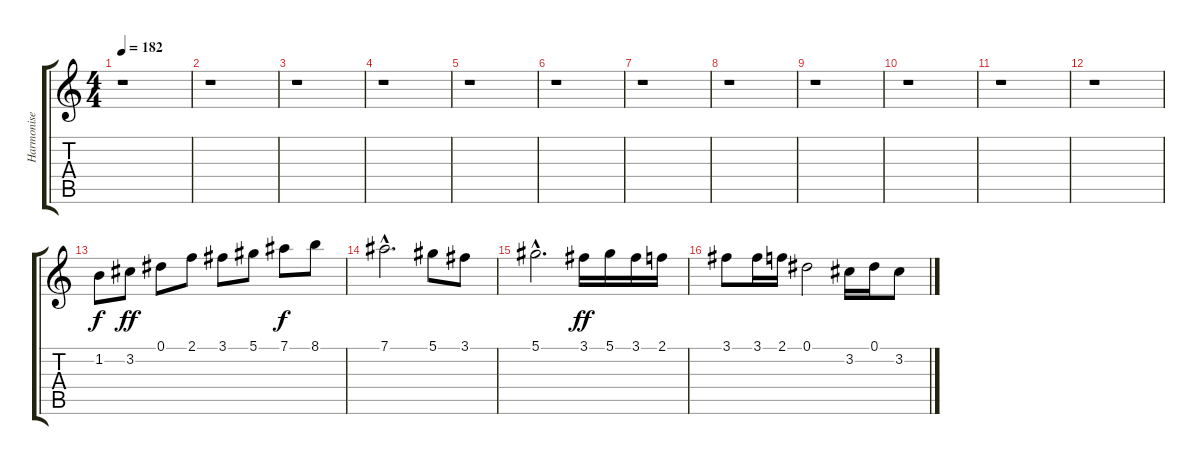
\track ("Harmonise" "Harmonise") {instrument distortionguitar}
\staff {score tabs}
\tuning (Eb4 Bb3 Gb3 Db3 Ab2 Eb2) {hide}
\ts (4 4)
\tempo 182
\clef g2
\ks c
r.1{dy f} |
r.1 |
r.1 |
r.1 |
r.1 |
r.1 |
r.1 |
r.1 |
r.1 |
r.1 |
r.1 |
r.1 |
1.2.8 3.2.8{dy ff} 0.1.8 2.1.8 3.1.8 5.1.8 7.1.8{dy f} 8.1.8 |
7.1{hac}.2{d} 5.1.8 3.1.8 |
5.1{hac}.2{d} 3.1.16{dy ff} 5.1.16 3.1.16 2.1.16 |
3.1.8 3.1.16 2.1.16 0.1.2 3.2.16 0.1.16 3.2.8
